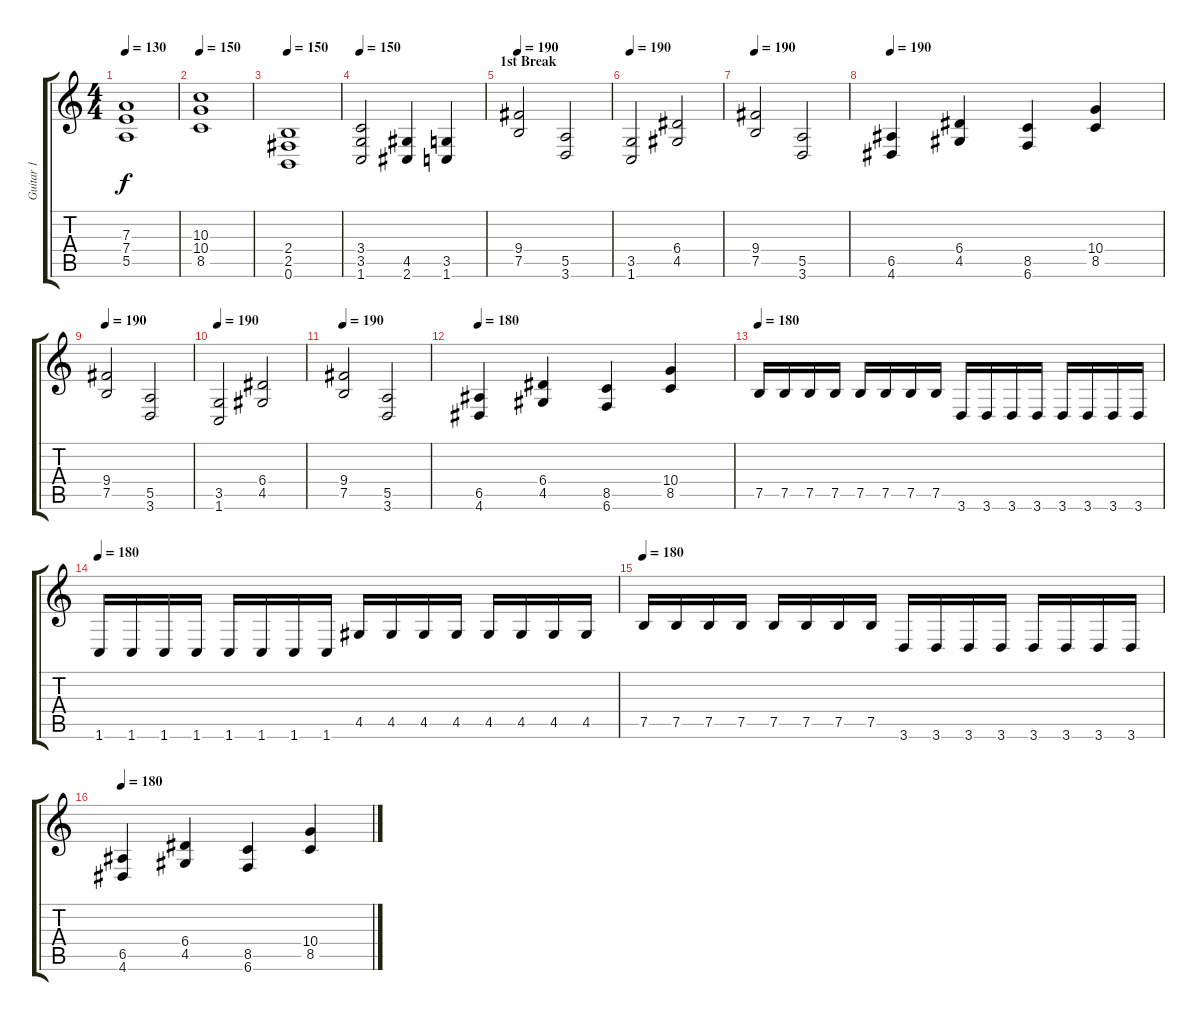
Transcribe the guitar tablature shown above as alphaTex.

\track ("Guitar 1" "Guitar 1") {instrument distortionguitar}
\staff {score tabs}
\tuning (B3 Gb3 D3 A2 E2 B1) {hide}
\ts (4 4)
\tempo 130
\clef g2
\ks c
(7.3 7.4 5.5).1{dy f} |
\tempo 150
(10.3 10.4 8.5).1 |
\tempo 150
(2.4 2.5 0.6).1{balance 3 instrument distortionguitar} |
\tempo 150
(3.4 3.5 1.6).2 (4.5 2.6).4 (3.5 1.6).4 |
\section ("" "1st Break")
\tempo 190
(9.4 7.5).2 (5.5 3.6).2 |
\tempo 190
(3.5 1.6).2 (6.4 4.5).2 |
\tempo 190
(9.4 7.5).2 (5.5 3.6).2 |
\tempo 190
(6.5 4.6).4 (6.4 4.5).4 (8.5 6.6).4 (10.4 8.5).4 |
\tempo 190
(9.4 7.5).2 (5.5 3.6).2 |
\tempo 190
(3.5 1.6).2 (6.4 4.5).2 |
\tempo 190
(9.4 7.5).2 (5.5 3.6).2 |
\tempo 180
(6.5 4.6).4 (6.4 4.5).4 (8.5 6.6).4 (10.4 8.5).4 |
\tempo 180
7.5.16 7.5.16 7.5.16 7.5.16 7.5.16 7.5.16 7.5.16 7.5.16 3.6.16 3.6.16 3.6.16 3.6.16 3.6.16 3.6.16 3.6.16 3.6.16 |
\tempo 180
1.6.16 1.6.16 1.6.16 1.6.16 1.6.16 1.6.16 1.6.16 1.6.16 4.5.16 4.5.16 4.5.16 4.5.16 4.5.16 4.5.16 4.5.16 4.5.16 |
\tempo 180
7.5.16 7.5.16 7.5.16 7.5.16 7.5.16 7.5.16 7.5.16 7.5.16 3.6.16 3.6.16 3.6.16 3.6.16 3.6.16 3.6.16 3.6.16 3.6.16 |
\tempo 180
(6.5 4.6).4 (6.4 4.5).4 (8.5 6.6).4 (10.4 8.5).4
